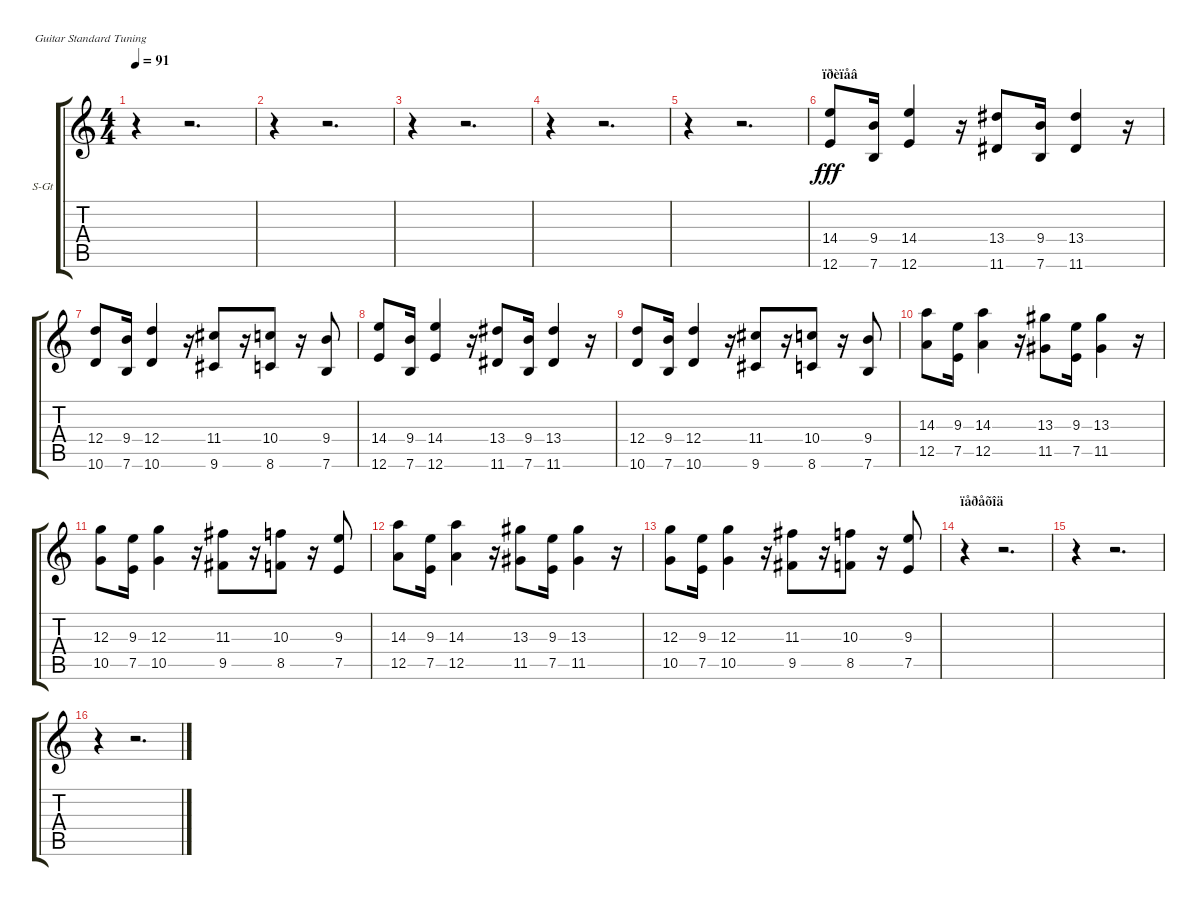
\bracketExtendMode groupsimilarinstruments
\firstSystemTrackNameOrientation horizontal
\otherSystemsTrackNameOrientation horizontal
\track ("Труба" "S-Gt") {instrument brasssection}
\staff {score tabs}
\tuning (E4 B3 G3 D3 A2 E2)
\displaytranspose 12
\ts (4 4)
\tempo 91
\clef g2
\ks c
r.4{dy fff} r.2{d} |
r.4 r.2{d} |
r.4 r.2{d} |
r.4 r.2{d} |
r.4 r.2{d} |
\section ("" "ïðèïåâ")
(14.4 12.6).8 (9.4 7.6).16 (14.4 12.6).4 r.16 (13.4 11.6).8 (9.4 7.6).16 (13.4 11.6).4 r.16 |
(12.4 10.6).8 (9.4 7.6).16 (12.4 10.6).4 r.16 (11.4 9.6).8 r.16 (10.4 8.6).8 r.16 (9.4 7.6).8 |
(14.4 12.6).8 (9.4 7.6).16 (14.4 12.6).4 r.16 (13.4 11.6).8 (9.4 7.6).16 (13.4 11.6).4 r.16 |
(12.4 10.6).8 (9.4 7.6).16 (12.4 10.6).4 r.16 (11.4 9.6).8 r.16 (10.4 8.6).8 r.16 (9.4 7.6).8 |
(14.3 12.5).8 (9.3 7.5).16 (14.3 12.5).4 r.16 (13.3 11.5).8 (9.3 7.5).16 (13.3 11.5).4 r.16 |
(12.3 10.5).8 (9.3 7.5).16 (12.3 10.5).4 r.16 (11.3 9.5).8 r.16 (10.3 8.5).8 r.16 (9.3 7.5).8 |
(14.3 12.5).8 (9.3 7.5).16 (14.3 12.5).4 r.16 (13.3 11.5).8 (9.3 7.5).16 (13.3 11.5).4 r.16 |
(12.3 10.5).8 (9.3 7.5).16 (12.3 10.5).4 r.16 (11.3 9.5).8 r.16 (10.3 8.5).8 r.16 (9.3 7.5).8 |
\section ("" "ïåðåõîä")
r.4 r.2{d} |
r.4 r.2{d} |
r.4 r.2{d}
